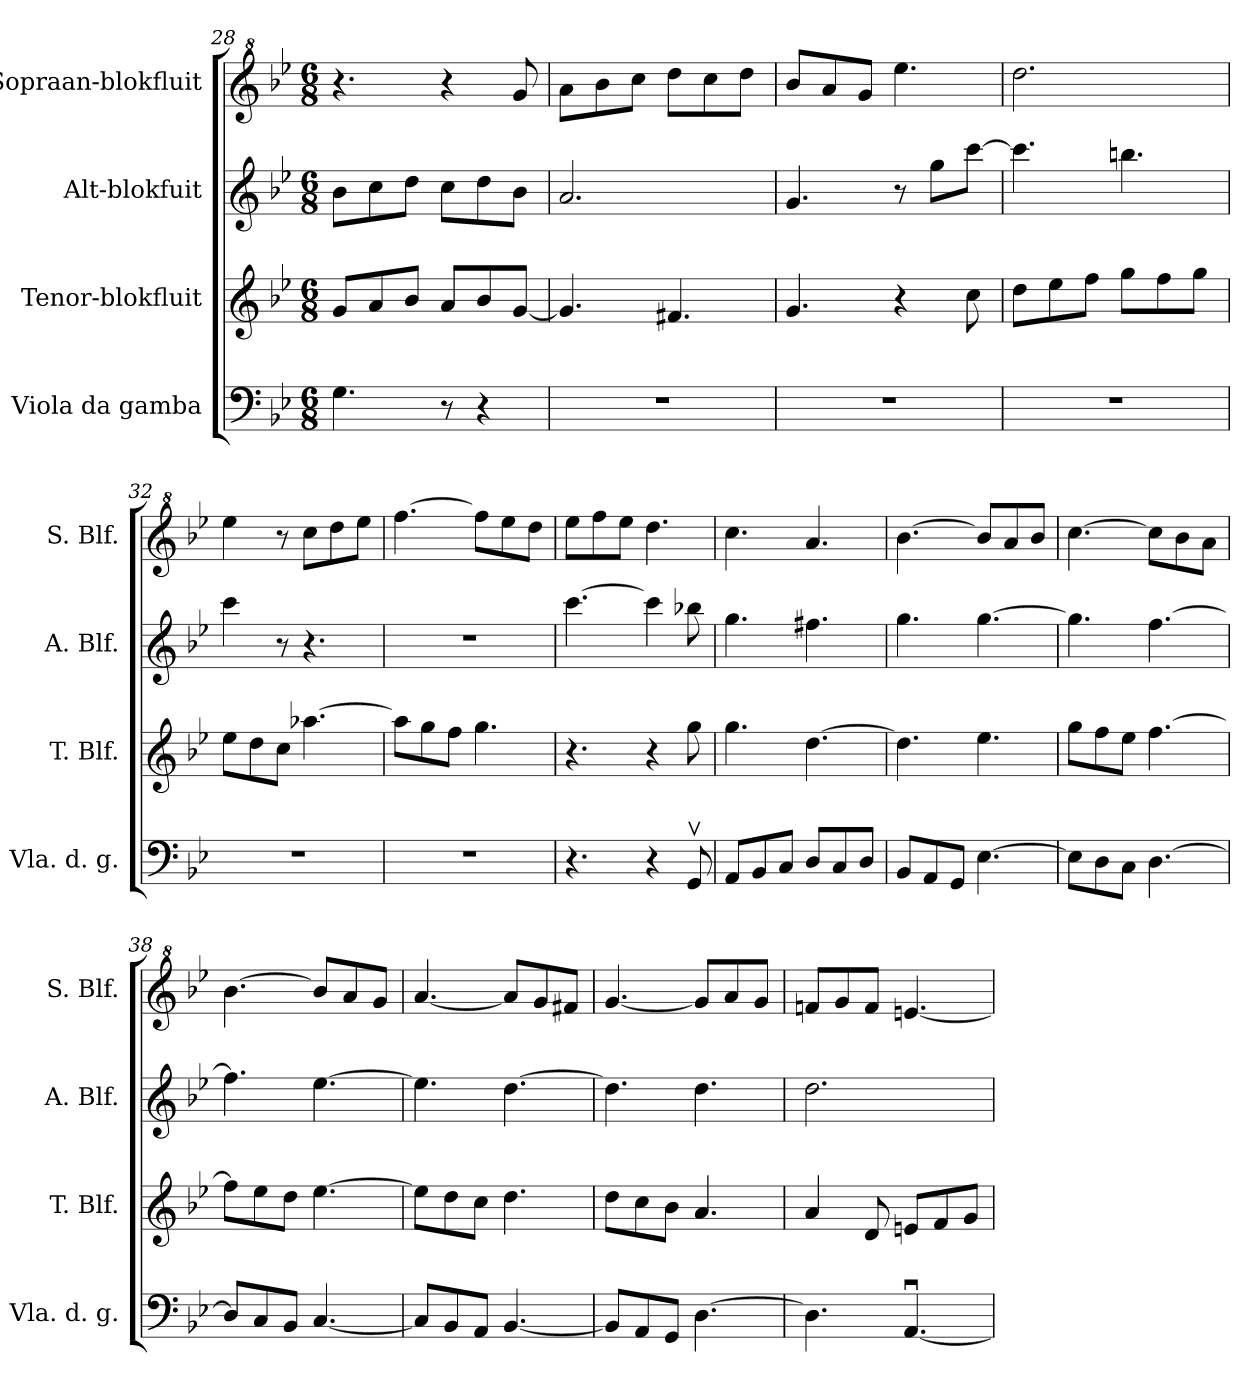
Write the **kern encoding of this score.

**kern	**kern	**kern	**kern
*part4	*part3	*part2	*part1
*staff4	*staff3	*staff2	*staff1
*I"Viola da gamba	*I"Tenor-blokfluit	*I"Alt-blokfuit	*I"Sopraan-blokfluit
*I'Vla. d. g.	*I'T. Blf.	*I'A. Blf.	*I'S. Blf.
!!LO:LB:g=z
*clefF4	*clefG2	*clefG2	*clefG^2
*k[b-e-]	*k[b-e-]	*k[b-e-]	*k[b-e-]
*M6/8	*M6/8	*M6/8	*M6/8
=28	=28	=28	=28
4.G\	8g/L	8b-\L	4.r
.	8a/	8cc\	.
.	8b-/J	8dd\J	.
8r	8a/L	8cc\L	4r
4r	8b-/	8dd\	.
.	[8g/J	8b-\J	8gg/
=29	=29	=29	=29
2.r	4.g/]	2.a/	8aa\L
.	.	.	8bb-\
.	.	.	8ccc\J
.	4.f#X/	.	8ddd\L
.	.	.	8ccc\
.	.	.	8ddd\J
=30	=30	=30	=30
2.r	4.g/	4.g/	8bb-/L
.	.	.	8aa/
.	.	.	8gg/J
.	4r	8r	4.eee-\
.	.	8gg\L	.
.	8cc\	[8ccc\J	.
=31	=31	=31	=31
2.r	8dd\L	4.ccc\]	2.ddd\
.	8ee-\	.	.
.	8ff\J	.	.
.	8gg\L	4.bbn\	.
.	8ff\	.	.
.	8gg\J	.	.
=32	=32	=32	=32
2.r	8ee-\L	4ccc\	4eee-\
.	8dd\	.	.
.	8cc\J	8r	8r
.	[4.aa-X\	4.r	8ccc\L
.	.	.	8ddd\
.	.	.	8eee-\J
=33	=33	=33	=33
2.r	8aa-\L]	2.r	[4.fff\
.	8gg\	.	.
.	8ff\J	.	.
.	4.gg\	.	8fff\L]
.	.	.	8eee-\
.	.	.	8ddd\J
!!LO:PB:g=z
=34	=34	=34	=34
4.r	4.r	[4.ccc\	8eee-\L
.	.	.	8fff\
.	.	.	8eee-\J
4r	4r	4ccc\]	4.ddd\
8GGv/	8gg\	8bb-X\	.
=35	=35	=35	=35
8AA/L	4.gg\	4.gg\	4.ccc\
8BB-/	.	.	.
8C/J	.	.	.
8D/L	[4.dd\	4.ff#X\	4.aa/
8C/	.	.	.
8D/J	.	.	.
=36	=36	=36	=36
8BB-/L	4.dd\]	4.gg\	[4.bb-\
8AA/	.	.	.
8GG/J	.	.	.
[4.E-\	4.ee-\	[4.gg\	8bb-/L]
.	.	.	8aa/
.	.	.	8bb-/J
=37	=37	=37	=37
8E-\L]	8gg\L	4.gg\]	[4.ccc\
8D\	8ff\	.	.
8C\J	8ee-\J	.	.
[4.D\	[4.ff\	[4.ff\	8ccc\L]
.	.	.	8bb-\
.	.	.	8aa\J
=38	=38	=38	=38
8D/L]	8ff\L]	4.ff\]	[4.bb-\
8C/	8ee-\	.	.
8BB-/J	8dd\J	.	.
[4.C/	[4.ee-\	[4.ee-\	8bb-/L]
.	.	.	8aa/
.	.	.	8gg/J
=39	=39	=39	=39
8C/L]	8ee-\L]	4.ee-\]	[4.aa/
8BB-/	8dd\	.	.
8AA/J	8cc\J	.	.
[4.BB-/	4.dd\	[4.dd\	8aa/L]
.	.	.	8gg/
.	.	.	8ff#X/J
!!LO:LB:g=z
=40	=40	=40	=40
8BB-/L]	8dd\L	4.dd\]	[4.gg/
8AA/	8cc\	.	.
8GG/J	8b-\J	.	.
[4.D\	4.a/	4.dd\	8gg/L]
.	.	.	8aa/
.	.	.	8gg/J
=41	=41	=41	=41
4.D\]	4a/	2.dd\	8ffn/L
.	.	.	8gg/
.	8d/	.	8ff/J
[4.AAu/	8en/L	.	[4.een/
.	8f/	.	.
.	8g/J	.	.
=	=	=	=
*-	*-	*-	*-
